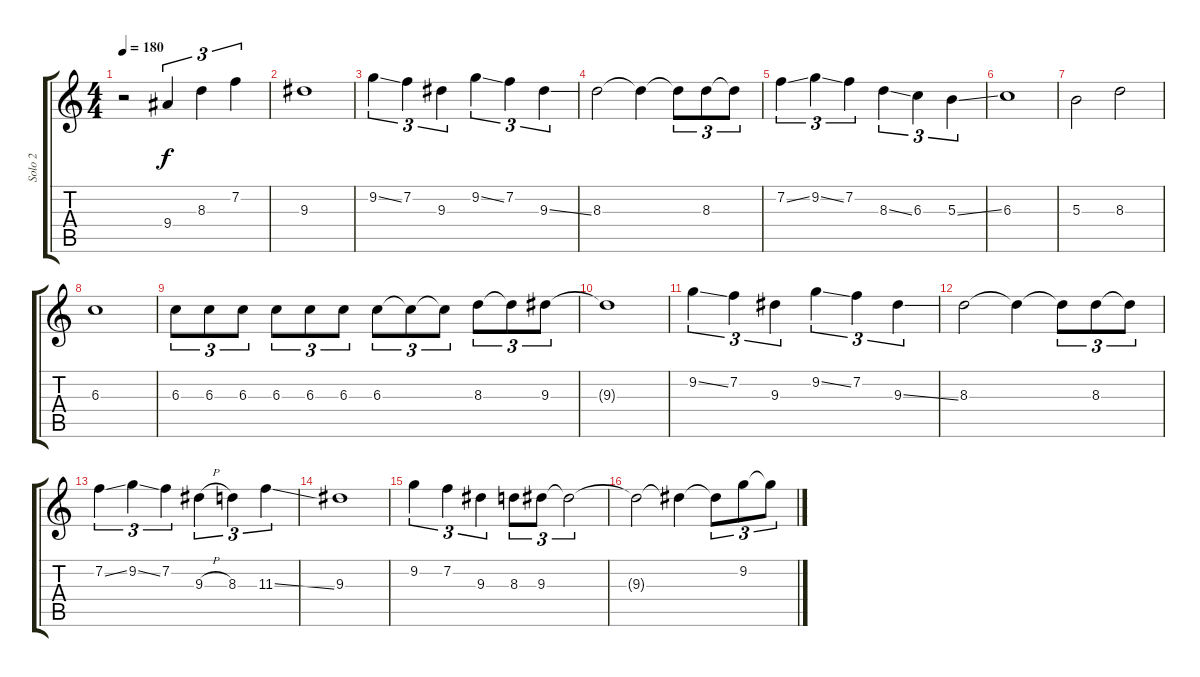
\track ("Solo 2" "Solo 2") {instrument distortionguitar}
\staff {score tabs}
\tuning (Eb4 Bb3 Gb3 Db3 Ab2 Eb2) {hide}
\ts (4 4)
\tempo 180
\clef g2
\ks c
r.2{dy f} 9.4.4{tu (3 2)} 8.3.4{tu (3 2)} 7.2.4{tu (3 2)} |
9.3.1 |
9.2{ss}.4{tu (3 2)} 7.2.4{tu (3 2)} 9.3.4{tu (3 2)} 9.2{ss}.4{tu (3 2)} 7.2.4{tu (3 2)} 9.3{ss}.4{tu (3 2)} |
8.3.2 8.3{t}.4 8.3{t}.8{tu (3 2)} 8.3.8{tu (3 2)} 8.3{t}.8{tu (3 2)} |
7.2{ss}.4{tu (3 2)} 9.2{ss}.4{tu (3 2)} 7.2.4{tu (3 2)} 8.3{ss}.4{tu (3 2)} 6.3.4{tu (3 2)} 5.3{ss}.4{tu (3 2)} |
6.3.1 |
5.3.2 8.3.2 |
6.3.1 |
6.3.8{tu (3 2)} 6.3.8{tu (3 2)} 6.3.8{tu (3 2)} 6.3.8{tu (3 2)} 6.3.8{tu (3 2)} 6.3.8{tu (3 2)} 6.3.8{tu (3 2)} 6.3{t}.8{tu (3 2)} 6.3{t}.8{tu (3 2)} 8.3.8{tu (3 2)} 8.3{t}.8{tu (3 2)} 9.3.8{tu (3 2)} |
9.3{t}.1 |
9.2{ss}.4{tu (3 2)} 7.2.4{tu (3 2)} 9.3.4{tu (3 2)} 9.2{ss}.4{tu (3 2)} 7.2.4{tu (3 2)} 9.3{ss}.4{tu (3 2)} |
8.3.2 8.3{t}.4 8.3{t}.8{tu (3 2)} 8.3.8{tu (3 2)} 8.3{t}.8{tu (3 2)} |
7.2{ss}.4{tu (3 2)} 9.2{ss}.4{tu (3 2)} 7.2.4{tu (3 2)} 9.3{h}.4{tu (3 2)} 8.3.4{tu (3 2)} 11.3{ss}.4{tu (3 2)} |
9.3.1 |
9.2.4{tu (3 2)} 7.2.4{tu (3 2)} 9.3.4{tu (3 2)} 8.3.8{tu (3 2)} 9.3.8{tu (3 2)} 9.3{t}.2{tu (3 2)} |
9.3{t}.2 9.3{t}.4 9.3{t}.8{tu (3 2)} 9.2.8{tu (3 2)} 9.2{t}.8{tu (3 2)}
